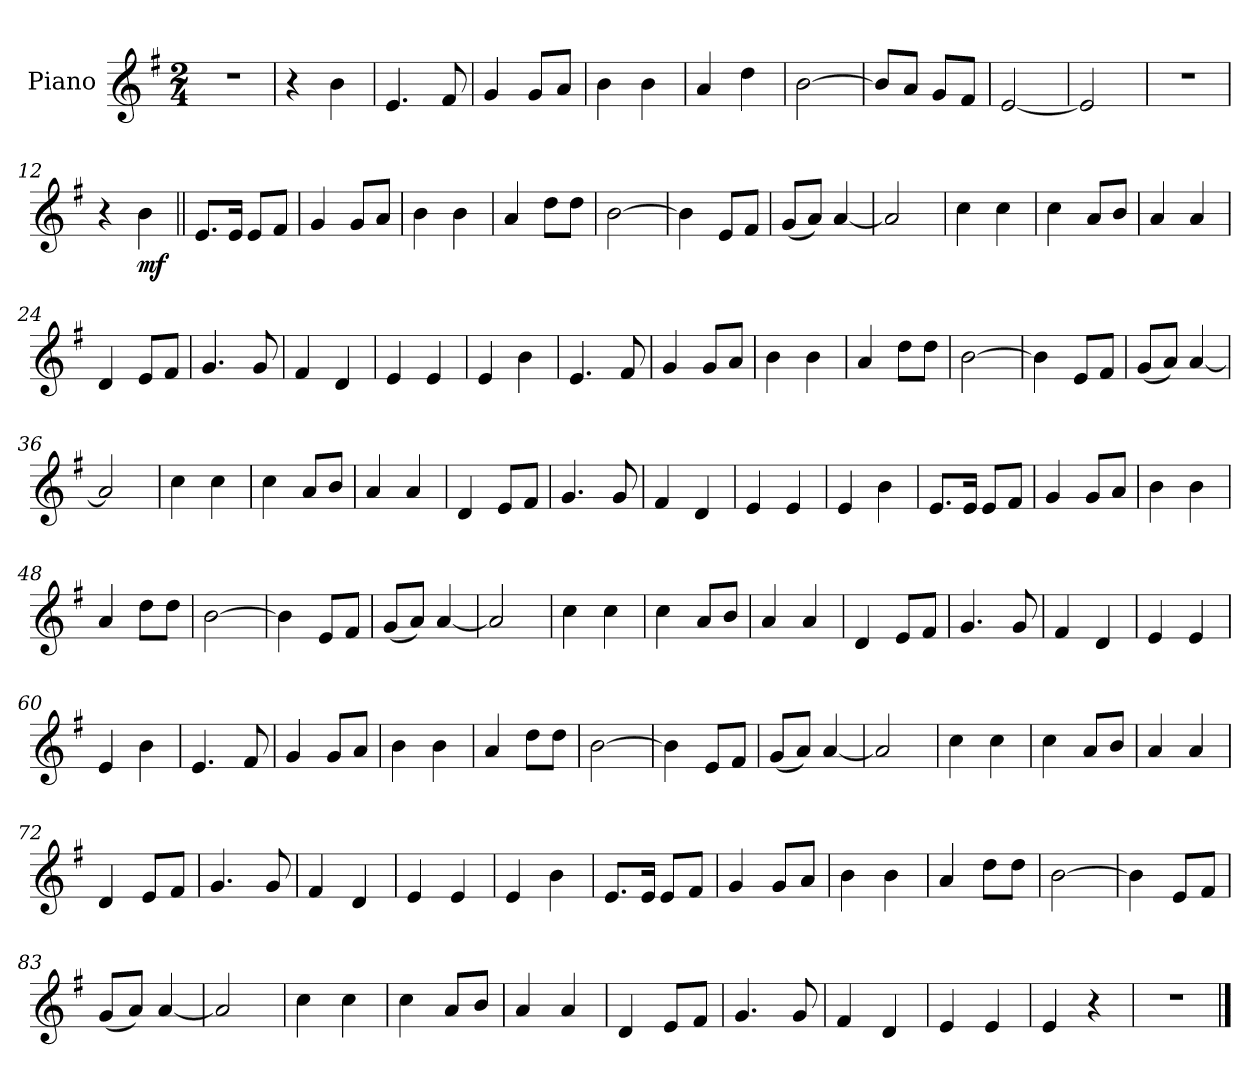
**kern	**dynam
*part1	*part1
*staff1	*staff1
*I"Piano	*
*I'Pno.	*
*clefG2	*
*k[f#]	*
*M2/4	*
*MM130	*
=1	=1
2r	.
=2	=2
4r	.
4b!	.
=3	=3
4.e!	.
8f#!	.
=4	=4
4g!	.
8g!L	.
8a!J	.
=5	=5
4b!	.
4b!	.
=6	=6
4a!	.
4dd!	.
=7	=7
[2b!	.
=8	=8
8b!L]	.
8a!J	.
8g!L	.
8f#!J	.
=9	=9
[2e!	.
=10	=10
2e!]	.
=11	=11
2r	.
=12	=12
4r	.
!	!LO:DY:b
4b	mf
=13||	=13||
8.eL	.
16eJk	.
8eL	.
8f#J	.
=14	=14
4g	.
8gL	.
8aJ	.
=15	=15
4b	.
4b	.
=16	=16
4a	.
8ddL	.
8ddJ	.
=17	=17
[2b	.
=18	=18
4b]	.
8eL	.
8f#J	.
=19	=19
(<8gL	.
8aJ)	.
[4a	.
=20	=20
2a]	.
=21	=21
4cc	.
4cc	.
=22	=22
4cc	.
8aL	.
8bJ	.
=23	=23
4a	.
4a	.
=24	=24
4d	.
8eL	.
8f#J	.
=25	=25
4.g	.
8g	.
=26	=26
4f#	.
4d	.
=27	=27
4e	.
4e	.
=28	=28
4e	.
4b	.
=29	=29
4.e	.
8f#	.
=30	=30
4g	.
8gL	.
8aJ	.
=31	=31
4b	.
4b	.
=32	=32
4a	.
8ddL	.
8ddJ	.
=33	=33
[2b	.
=34	=34
4b]	.
8eL	.
8f#J	.
=35	=35
(<8gL	.
8aJ)	.
[4a	.
=36	=36
2a]	.
=37	=37
4cc	.
4cc	.
=38	=38
4cc	.
8aL	.
8bJ	.
=39	=39
4a	.
4a	.
=40	=40
4d	.
8eL	.
8f#J	.
=41	=41
4.g	.
8g	.
=42	=42
4f#	.
4d	.
=43	=43
4e	.
4e	.
=44	=44
4e	.
4b	.
=45	=45
8.eL	.
16eJk	.
8eL	.
8f#J	.
=46	=46
4g	.
8gL	.
8aJ	.
=47	=47
4b	.
4b	.
=48	=48
4a	.
8ddL	.
8ddJ	.
=49	=49
[2b	.
=50	=50
4b]	.
8eL	.
8f#J	.
=51	=51
(<8gL	.
8aJ)	.
[4a	.
=52	=52
2a]	.
=53	=53
4cc	.
4cc	.
=54	=54
4cc	.
8aL	.
8bJ	.
=55	=55
4a	.
4a	.
=56	=56
4d	.
8eL	.
8f#J	.
=57	=57
4.g	.
8g	.
=58	=58
4f#	.
4d	.
=59	=59
4e	.
4e	.
=60	=60
4e	.
4b	.
=61	=61
4.e	.
8f#	.
=62	=62
4g	.
8gL	.
8aJ	.
=63	=63
4b	.
4b	.
=64	=64
4a	.
8ddL	.
8ddJ	.
=65	=65
[2b	.
=66	=66
4b]	.
8eL	.
8f#J	.
=67	=67
(<8gL	.
8aJ)	.
[4a	.
=68	=68
2a]	.
=69	=69
4cc	.
4cc	.
=70	=70
4cc	.
8aL	.
8bJ	.
=71	=71
4a	.
4a	.
=72	=72
4d	.
8eL	.
8f#J	.
=73	=73
4.g	.
8g	.
=74	=74
4f#	.
4d	.
=75	=75
4e	.
4e	.
=76	=76
4e	.
4b	.
=77	=77
8.eL	.
16eJk	.
8eL	.
8f#J	.
=78	=78
4g	.
8gL	.
8aJ	.
=79	=79
4b	.
4b	.
=80	=80
4a	.
8ddL	.
8ddJ	.
=81	=81
[2b	.
=82	=82
4b]	.
8eL	.
8f#J	.
=83	=83
(<8gL	.
8aJ)	.
[4a	.
=84	=84
2a]	.
=85	=85
4cc	.
4cc	.
=86	=86
4cc	.
8aL	.
8bJ	.
=87	=87
4a	.
4a	.
=88	=88
4d	.
8eL	.
8f#J	.
=89	=89
4.g	.
8g	.
=90	=90
4f#	.
4d	.
=91	=91
4e	.
4e	.
=92	=92
4e	.
4r	.
=93	=93
2r	.
==	==
*-	*-
